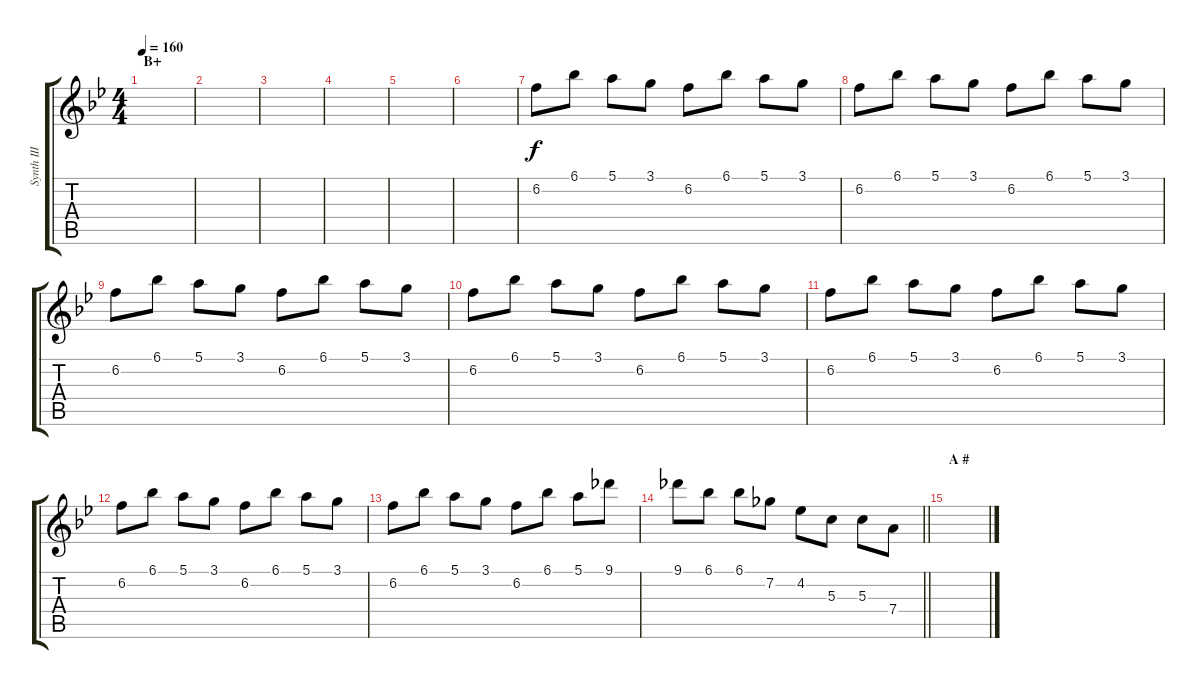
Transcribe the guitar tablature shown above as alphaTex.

\track ("Synth III (Kotobuki Tsumugi)" "Synth III ") {instrument lead2sawtooth}
\staff {score tabs}
\tuning (E5 B4 G4 D4 A3 E3) {hide}
\ts (4 4)
\section ("" "B+")
\tempo 160
\clef g2
\ks bb
|
|
|
|
|
|
6.2.8 6.1.8 5.1.8 3.1.8 6.2.8 6.1.8 5.1.8 3.1.8 |
6.2.8 6.1.8 5.1.8 3.1.8 6.2.8 6.1.8 5.1.8 3.1.8 |
6.2.8 6.1.8 5.1.8 3.1.8 6.2.8 6.1.8 5.1.8 3.1.8 |
6.2.8 6.1.8 5.1.8 3.1.8 6.2.8 6.1.8 5.1.8 3.1.8 |
6.2.8 6.1.8 5.1.8 3.1.8 6.2.8 6.1.8 5.1.8 3.1.8 |
6.2.8 6.1.8 5.1.8 3.1.8 6.2.8 6.1.8 5.1.8 3.1.8 |
6.2.8 6.1.8 5.1.8 3.1.8 6.2.8 6.1.8 5.1.8 9.1.8 |
\barLineRight lightlight
9.1.8 6.1.8 6.1.8 7.2.8 4.2.8 5.3.8 5.3.8 7.4.8 |
\section ("" "A #")
